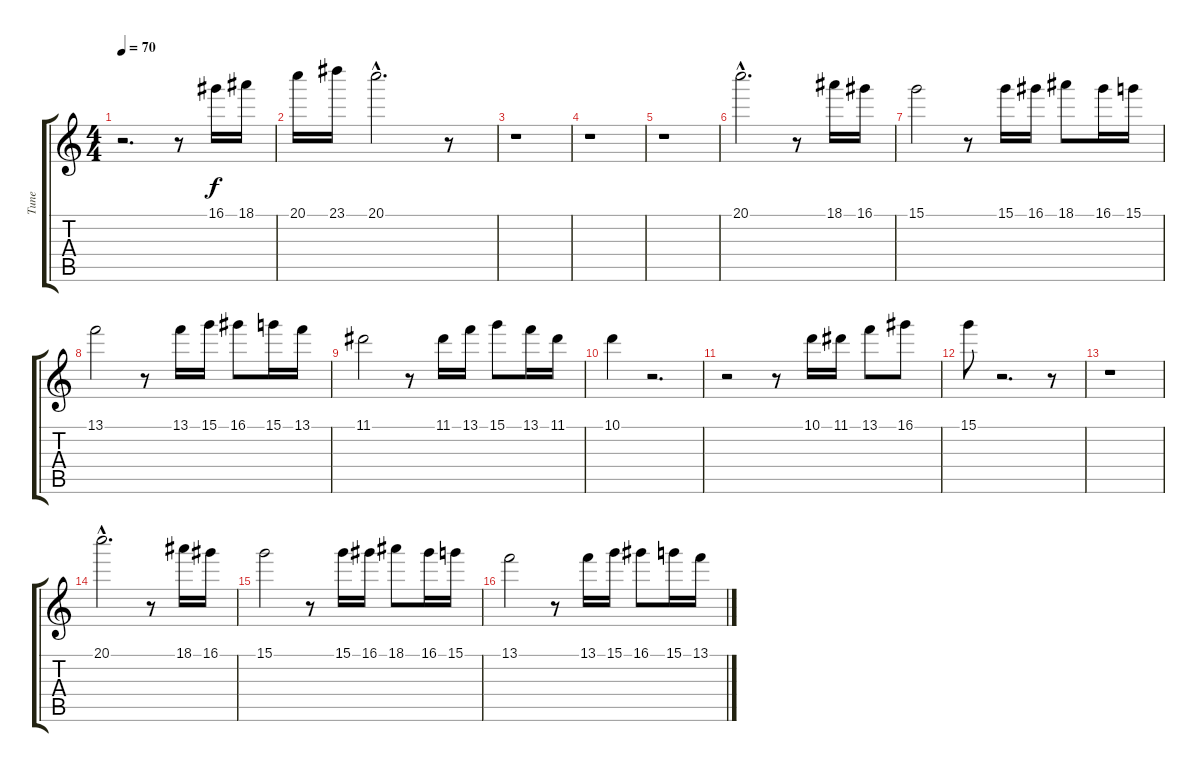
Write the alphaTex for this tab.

\track ("Tune" "Tune") {instrument overdrivenguitar}
\staff {score tabs}
\tuning (E4 B3 G3 D3 A2 E2) {hide}
\ts (4 4)
\tempo 70
\clef g2
\ks c
r.2{d dy f} r.8 16.1.16 18.1.16 |
20.1.16 23.1.16 20.1{hac}.2{d} r.8 |
r.1 |
r.1 |
r.1 |
20.1{hac}.2{d} r.8 18.1.16 16.1.16 |
15.1.2 r.8 15.1.16 16.1.16 18.1.8 16.1.16 15.1.16 |
13.1.2 r.8 13.1.16 15.1.16 16.1.8 15.1.16 13.1.16 |
11.1.2 r.8 11.1.16 13.1.16 15.1.8 13.1.16 11.1.16 |
10.1.4 r.2{d} |
r.2 r.8 10.1.16 11.1.16 13.1.8 16.1.8 |
15.1.8 r.2{d} r.8 |
r.1 |
20.1{hac}.2{d} r.8 18.1.16 16.1.16 |
15.1.2 r.8 15.1.16 16.1.16 18.1.8 16.1.16 15.1.16 |
13.1.2 r.8 13.1.16 15.1.16 16.1.8 15.1.16 13.1.16
